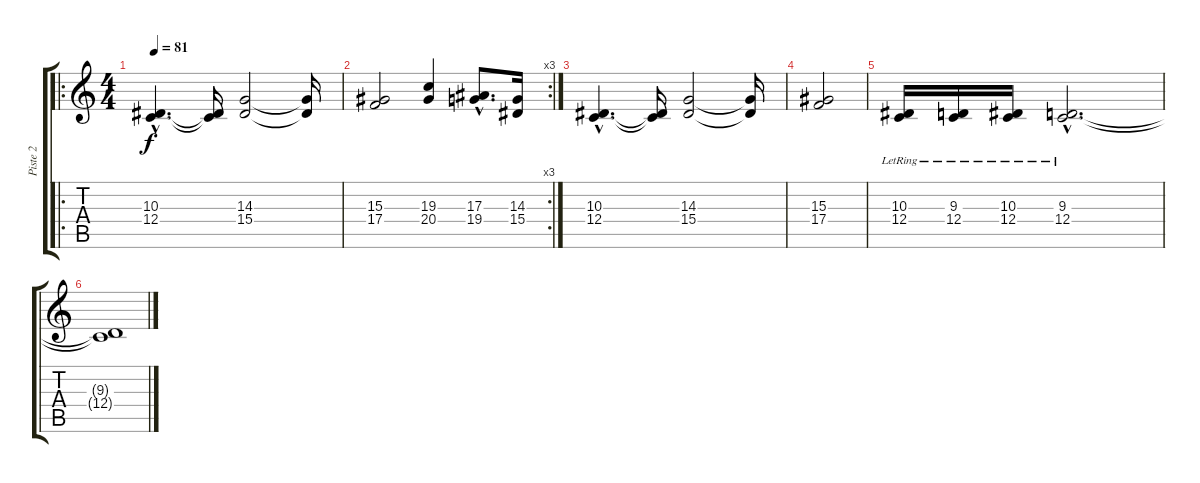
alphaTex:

\track ("Piste 2" "Piste 2") {instrument choiraahs}
\staff {score tabs}
\tuning (D4 A3 F3 C3 G2 C2) {hide}
\ro
\ts (4 4)
\tempo 81
\clef g2
\ks c
(10.3{hac} 12.4{hac}).4{d dy f} (10.3{t} 12.4{t}).16 (14.3 15.4).2 (14.3{t} 15.4{t}).16 |
\rc 3
(15.3 17.4).2 (19.3 20.4).4 (17.3{hac} 19.4{hac}).8{d} (14.3 15.4).16 |
(10.3{hac} 12.4{hac}).4{d} (10.3{t} 12.4{t}).16 (14.3 15.4).2 (14.3{t} 15.4{t}).16 |
(15.3 17.4).2 |
(10.3{lr} 12.4{lr}).16 (9.3{lr} 12.4{lr}).16 (10.3{lr} 12.4{lr}).16 (9.3{hac lr} 12.4{hac lr}).2{d} |
(9.3{t} 12.4{t}).1
